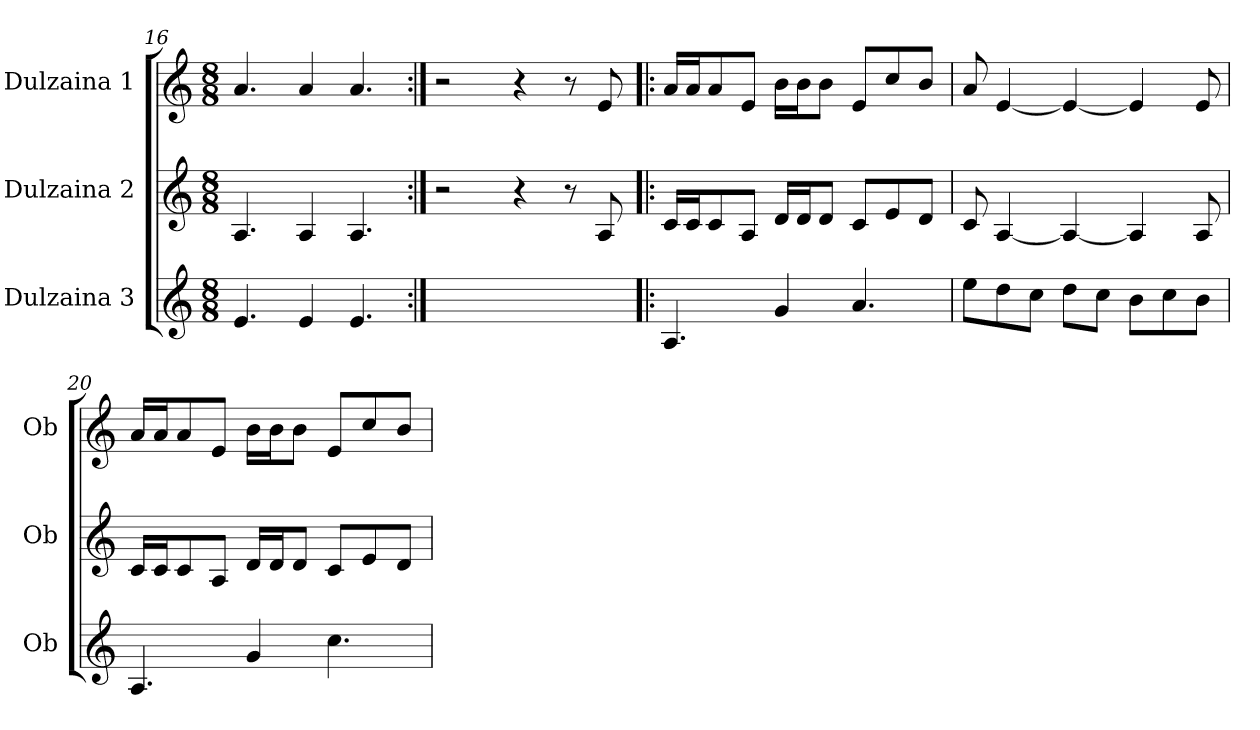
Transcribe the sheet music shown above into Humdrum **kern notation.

**kern	**kern	**kern
*part3	*part2	*part1
*staff3	*staff2	*staff1
*I"Dulzaina 3	*I"Dulzaina 2	*I"Dulzaina 1
*I'Ob	*I'Ob	*I'Ob
!!LO:LB:g=z
*clefG2	*clefG2	*clefG2
*k[]	*k[]	*k[]
*M8/8	*M8/8	*M8/8
=16	=16	=16
4.e/	4.A/	4.a/
4e/	4A/	4a/
4.e/	4.A/	4.a/
=17:|!	=17:|!	=17:|!
1ryy	2r	2r
.	4r	4r
.	8r	8r
.	8A/	8e/
=18!|:	=18!|:	=18!|:
4.A/	16c/LL	16a/LL
.	16c/J	16a/J
.	8c/	8a/
.	8A/J	8e/J
4g/	16d/LL	16b\LL
.	16d/J	16b\J
.	8d/J	8b\J
4.a/	8c/L	8e/L
.	8e/	8cc/
.	8d/J	8b/J
=19	=19	=19
8ee\L	8c/	8a/
8dd\	[4A/	[4e/
8cc\J	.	.
8dd\L	4A/_	4e/_
8cc\J	.	.
8b\L	4A/]	4e/]
8cc\	.	.
8b\J	8A/	8e/
=20	=20	=20
4.A/	16c/LL	16a/LL
.	16c/J	16a/J
.	8c/	8a/
.	8A/J	8e/J
4g/	16d/LL	16b\LL
.	16d/J	16b\J
.	8d/J	8b\J
4.cc\	8c/L	8e/L
.	8e/	8cc/
.	8d/J	8b/J
=	=	=
*-	*-	*-
